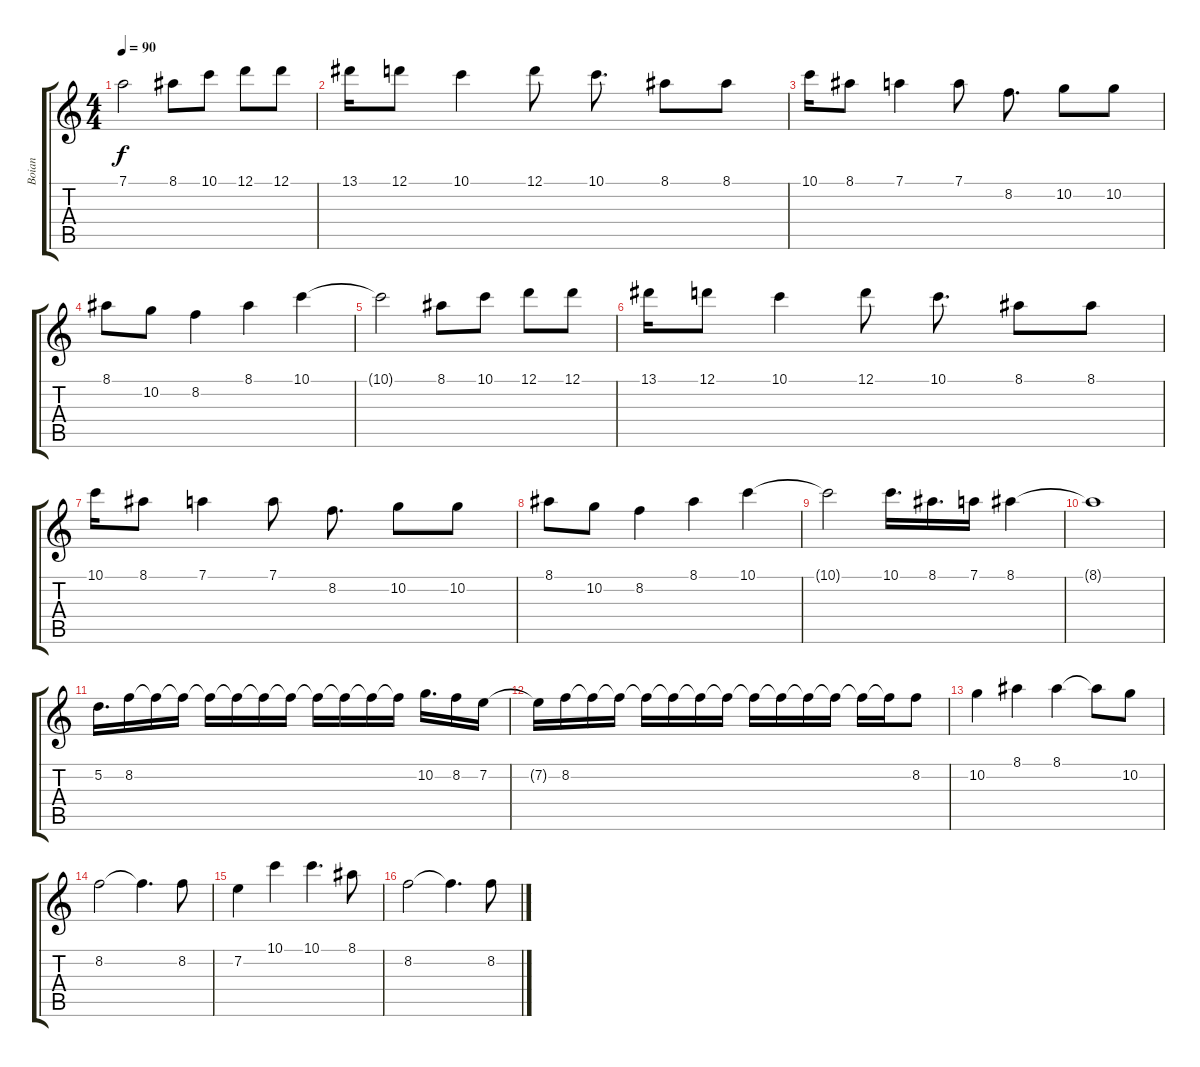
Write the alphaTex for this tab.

\track ("Boian" "Boian") {instrument overdrivenguitar}
\staff {score tabs}
\tuning (D4 A3 F3 C3 G2 D2) {hide}
\ts (4 4)
\tempo 90
\clef g2
\ks c
7.1{t}.2{dy f} 8.1.8 10.1.8 12.1.8 12.1.8 |
13.1.16 12.1.8 10.1.4 12.1.8 10.1.8{d} 8.1.8 8.1.8 |
10.1.16 8.1.8 7.1.4 7.1.8 8.2.8{d} 10.2.8 10.2.8 |
8.1.8 10.2.8 8.2.4 8.1.4 10.1.4 |
10.1{t}.2 8.1.8 10.1.8 12.1.8 12.1.8 |
13.1.16 12.1.8 10.1.4 12.1.8 10.1.8{d} 8.1.8 8.1.8 |
10.1.16 8.1.8 7.1.4 7.1.8 8.2.8{d} 10.2.8 10.2.8 |
8.1.8 10.2.8 8.2.4 8.1.4 10.1.4 |
10.1{t}.2 10.1.16{d} 8.1.16{d} 7.1.16 8.1.4 |
8.1{t}.1 |
5.2.16{d} 8.2.16 8.2{t}.16 8.2{t}.16 8.2{t}.16 8.2{t}.16 8.2{t}.16 8.2{t}.16 8.2{t}.16 8.2{t}.16 8.2{t}.16 8.2{t}.16 10.2.16{d} 8.2.16 7.2.16 |
7.2{t}.16 8.2.16 8.2{t}.16 8.2{t}.16 8.2{t}.16 8.2{t}.16 8.2{t}.16 8.2{t}.16 8.2{t}.16 8.2{t}.16 8.2{t}.16 8.2{t}.16 8.2{t}.16 8.2{t}.16 8.2.8 |
10.2.4 8.1.4 8.1.4 8.1{t}.8 10.2.8 |
8.2.2 8.2{t}.4{d} 8.2.8 |
7.2.4 10.1.4 10.1.4{d} 8.1.8 |
8.2.2 8.2{t}.4{d} 8.2.8
